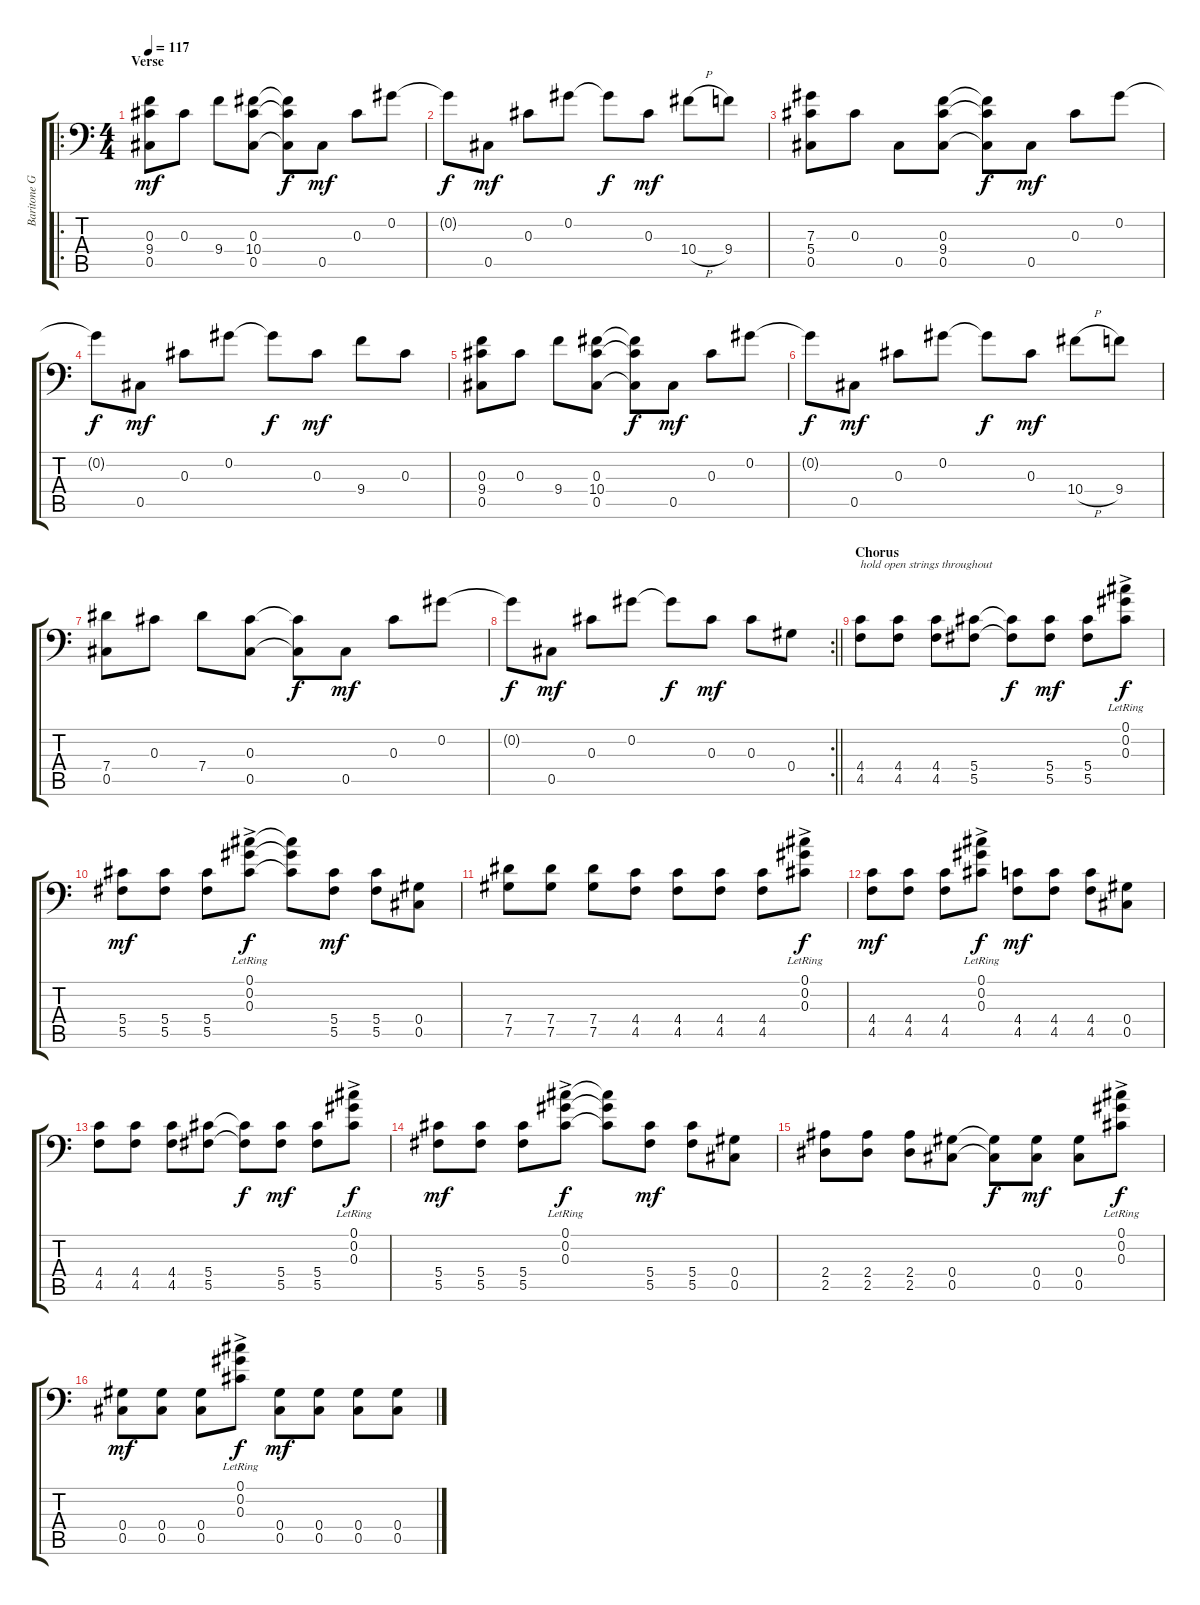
\track ("Baritone Gtr. 2" "Baritone G") {instrument electricguitarclean}
\staff {score tabs}
\tuning (Db4 Ab3 Db3 Ab2 Db2 Ab1) {hide}
\ro
\ts (4 4)
\section ("" "Verse")
\tempo 117
\clef f4
\ks c
(0.3 9.4 0.5).8{dy mf} 0.3.8 9.4.8 (0.3 10.4 0.5).8 (0.3{t} 10.4{t} 0.5{t}).8{dy f} 0.5.8{dy mf} 0.3.8 0.2.8 |
0.2{t}.8{dy f} 0.5.8{dy mf} 0.3.8 0.2.8 0.2{t}.8{dy f} 0.3.8{dy mf} 10.4{h}.8 9.4.8 |
(7.3 5.4 0.5).8 0.3.8 0.5.8 (0.3 9.4 0.5).8 (0.3{t} 9.4{t} 0.5{t}).8{dy f} 0.5.8{dy mf} 0.3.8 0.2.8 |
0.2{t}.8{dy f} 0.5.8{dy mf} 0.3.8 0.2.8 0.2{t}.8{dy f} 0.3.8{dy mf} 9.4.8 0.3.8 |
(0.3 9.4 0.5).8 0.3.8 9.4.8 (0.3 10.4 0.5).8 (0.3{t} 10.4{t} 0.5{t}).8{dy f} 0.5.8{dy mf} 0.3.8 0.2.8 |
0.2{t}.8{dy f} 0.5.8{dy mf} 0.3.8 0.2.8 0.2{t}.8{dy f} 0.3.8{dy mf} 10.4{h}.8 9.4.8 |
(7.4 0.5).8 0.3.8 7.4.8 (0.3 0.5).8 (0.3{t} 0.5{t}).8{dy f} 0.5.8{dy mf} 0.3.8 0.2.8 |
\rc 2
\barLineRight lightlight
0.2{t}.8{dy f} 0.5.8{dy mf} 0.3.8 0.2.8 0.2{t}.8{dy f} 0.3.8{dy mf} 0.3.8 0.4.8 |
\section ("" "Chorus")
(4.4 4.5).8{txt "hold open strings throughout"} (4.4 4.5).8 (4.4 4.5).8 (5.4 5.5).8 (5.4{t} 5.5{t}).8{dy f} (5.4 5.5).8{dy mf} (5.4 5.5).8 (0.1{ac lr} 0.2{ac lr} 0.3{ac lr}).8{dy f} |
(5.4 5.5).8{dy mf} (5.4 5.5).8 (5.4 5.5).8 (0.1{ac lr} 0.2{ac lr} 0.3{ac lr}).8{dy f} (0.1{t} 0.2{t} 0.3{t}).8 (5.4 5.5).8{dy mf} (5.4 5.5).8 (0.4 0.5).8 |
(7.4 7.5).8 (7.4 7.5).8 (7.4 7.5).8 (4.4 4.5).8 (4.4 4.5).8 (4.4 4.5).8 (4.4 4.5).8 (0.1{ac lr} 0.2{ac lr} 0.3{ac lr}).8{dy f} |
(4.4 4.5).8{dy mf} (4.4 4.5).8 (4.4 4.5).8 (0.1{ac lr} 0.2{ac lr} 0.3{ac lr}).8{dy f} (4.4 4.5).8{dy mf} (4.4 4.5).8 (4.4 4.5).8 (0.4 0.5).8 |
(4.4 4.5).8 (4.4 4.5).8 (4.4 4.5).8 (5.4 5.5).8 (5.4{t} 5.5{t}).8{dy f} (5.4 5.5).8{dy mf} (5.4 5.5).8 (0.1{ac lr} 0.2{ac lr} 0.3{ac lr}).8{dy f} |
(5.4 5.5).8{dy mf} (5.4 5.5).8 (5.4 5.5).8 (0.1{ac lr} 0.2{ac lr} 0.3{ac lr}).8{dy f} (0.1{t} 0.2{t} 0.3{t}).8 (5.4 5.5).8{dy mf} (5.4 5.5).8 (0.4 0.5).8 |
(2.4 2.5).8 (2.4 2.5).8 (2.4 2.5).8 (0.4 0.5).8 (0.4{t} 0.5{t}).8{dy f} (0.4 0.5).8{dy mf} (0.4 0.5).8 (0.1{ac lr} 0.2{ac lr} 0.3{ac lr}).8{dy f} |
(0.4 0.5).8{dy mf} (0.4 0.5).8 (0.4 0.5).8 (0.1{ac lr} 0.2{ac lr} 0.3{ac lr}).8{dy f} (0.4 0.5).8{dy mf} (0.4 0.5).8 (0.4 0.5).8 (0.4 0.5).8
